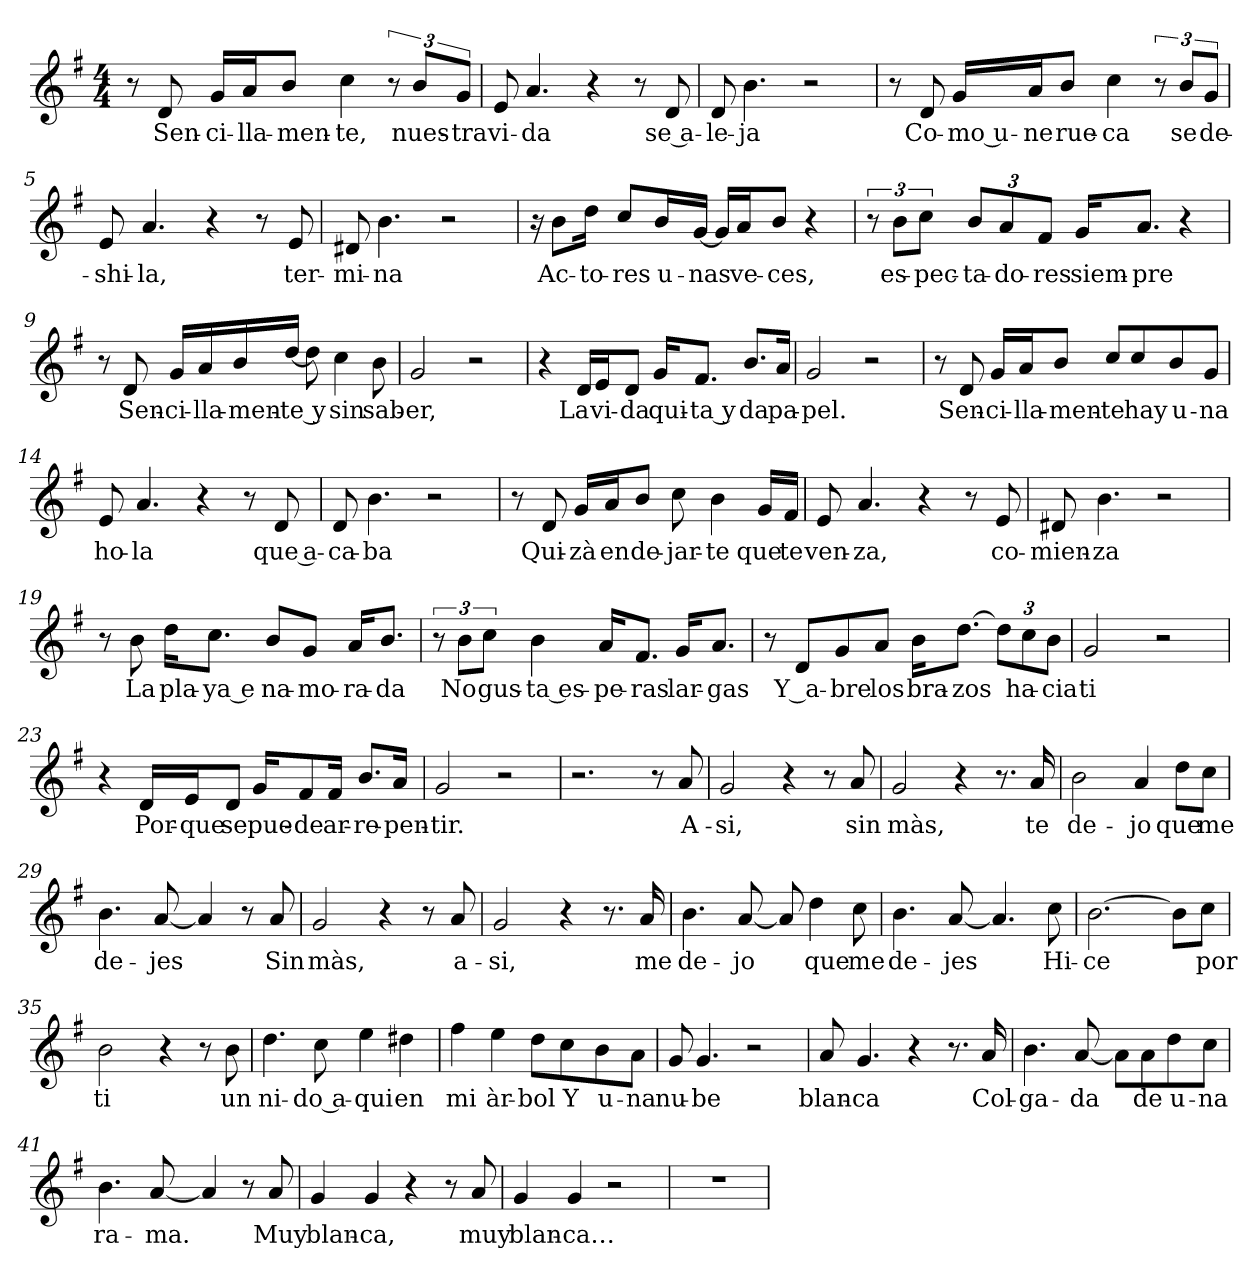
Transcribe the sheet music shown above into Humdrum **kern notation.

**kern	**text
*part1	*part1
*staff1	*staff1
*clefG2	*
*k[f#]	*
*G:	*
*M4/4	*
=1	=1
8r	.
!	!LO:LY:b
8d/	Sen-
!	!LO:LY:b
16g/LL	-ci-
!	!LO:LY:b
16a/J	-lla-
!	!LO:LY:b
8b/J	-men-
!	!LO:LY:b
4cc\	-te,
12r	.
!	!LO:LY:b
12b/L	nues-
!	!LO:LY:b
12g/J	-tra
=2	=2
!	!LO:LY:b
8e/	vi-
!	!LO:LY:b
4.a/	-da
4r	.
8r	.
!	!LO:LY:b
8d/	se a-
=3	=3
!	!LO:LY:b
8d/	-le-
!	!LO:LY:b
4.b\	-ja
2r	.
!!LO:LB:g=z
=4	=4
8r	.
!	!LO:LY:b
8d/	Co-
!	!LO:LY:b
16g/LL	-mo u-
!	!LO:LY:b
16a/J	-ne
!	!LO:LY:b
8b/J	rue-
!	!LO:LY:b
4cc\	-ca
12r	.
!	!LO:LY:b
12b/L	se
!	!LO:LY:b
12g/J	de-
=5	=5
!	!LO:LY:b
8e/	-shi-
!	!LO:LY:b
4.a/	-la,
4r	.
8r	.
!	!LO:LY:b
8e/	ter-
=6	=6
!	!LO:LY:b
8d#X/	-mi-
!	!LO:LY:b
4.b\	-na
2r	.
!!LO:LB:g=z
=7	=7
16r	.
!	!LO:LY:b
8b\L	Ac-
!	!LO:LY:b
16dd\Jk	-to-
!	!LO:LY:b
8cc/L	-res
!	!LO:LY:b
16b/L	u-
!	!LO:LY:b
[16g/JJ	-nas
16g/LL]	.
!	!LO:LY:b
16a/J	ve-
!	!LO:LY:b
8b/J	-ces,
4r	.
=8	=8
12r	.
!	!LO:LY:b
12b\L	es-
!	!LO:LY:b
12cc\J	-pec-
!	!LO:LY:b
12b/L	-ta-
!	!LO:LY:b
12a/	-do-
!	!LO:LY:b
12f#/J	-res
!	!LO:LY:b
16g/KL	siem-
!	!LO:LY:b
8.a/J	-pre
4r	.
!!LO:LB:g=z
=9	=9
8r	.
!	!LO:LY:b
8d/	Sen-
!	!LO:LY:b
16g/LL	-ci-
!	!LO:LY:b
16a/	-lla-
!	!LO:LY:b
16b/	-men-
!	!LO:LY:b
[16dd/JJ	-te y
8dd\]	.
!	!LO:LY:b
4cc\	sin
!	!LO:LY:b
8b\	sab-
=10	=10
!	!LO:LY:b
2g/	-er,
2r	.
=11	=11
4r	.
!	!LO:LY:b
16d/LL	La
!	!LO:LY:b
16e/J	vi-
!	!LO:LY:b
8d/J	-da
!	!LO:LY:b
16g/KL	qui-
!	!LO:LY:b
8.f#/J	-ta y
!	!LO:LY:b
8.b/L	da
!	!LO:LY:b
16a/Jk	pa-
!!LO:LB:g=z
=12	=12
!	!LO:LY:b
2g/	-pel.
2r	.
=13	=13
8r	.
!	!LO:LY:b
8d/	Sen-
!	!LO:LY:b
16g/LL	-ci-
!	!LO:LY:b
16a/J	-lla-
!	!LO:LY:b
8b/J	-men-
!	!LO:LY:b
8cc/L	-te
!	!LO:LY:b
8cc/	hay
!	!LO:LY:b
8b/	u-
!	!LO:LY:b
8g/J	-na
=14	=14
!	!LO:LY:b
8e/	ho-
!	!LO:LY:b
4.a/	-la
4r	.
8r	.
!	!LO:LY:b
8d/	que a-
=15	=15
!	!LO:LY:b
8d/	-ca-
!	!LO:LY:b
4.b\	-ba
2r	.
!!LO:LB:g=z
=16	=16
8r	.
!	!LO:LY:b
8d/	Qui-
!	!LO:LY:b
16g/LL	-zà
!	!LO:LY:b
16a/J	en
!	!LO:LY:b
8b/J	de-
!	!LO:LY:b
8cc\	-jar-
!	!LO:LY:b
4b\	-te
!	!LO:LY:b
16g/LL	que
!	!LO:LY:b
16f#/JJ	te
=17	=17
!	!LO:LY:b
8e/	ven-
!	!LO:LY:b
4.a/	-za,
4r	.
8r	.
!	!LO:LY:b
8e/	co-
=18	=18
!	!LO:LY:b
8d#X/	-mien-
!	!LO:LY:b
4.b\	-za
2r	.
!!LO:LB:g=z
=19	=19
8r	.
!	!LO:LY:b
8b\	La
!	!LO:LY:b
16dd\KL	pla-
!	!LO:LY:b
8.cc\J	-ya e
!	!LO:LY:b
8b/L	na-
!	!LO:LY:b
8g/J	-mo-
!	!LO:LY:b
16a/KL	-ra-
!	!LO:LY:b
8.b/J	-da
=20	=20
12r	.
!	!LO:LY:b
12b\L	No
!	!LO:LY:b
12cc\J	gus-
!	!LO:LY:b
4b\	-ta es-
!	!LO:LY:b
16a/KL	-pe-
!	!LO:LY:b
8.f#/J	-ras
!	!LO:LY:b
16g/KL	lar-
!	!LO:LY:b
8.a/J	-gas
!!LO:LB:g=z
=21	=21
8r	.
!	!LO:LY:b
8d/L	Y a-
!	!LO:LY:b
8g/	-bre
!	!LO:LY:b
8a/J	los
!	!LO:LY:b
16b\KL	bra-
!	!LO:LY:b
[8.dd\J	-zos
12dd\L]	.
!	!LO:LY:b
12cc\	ha-
!	!LO:LY:b
12b\J	-cia
=22	=22
!	!LO:LY:b
2g/	ti
2r	.
=23	=23
4r	.
!	!LO:LY:b
16d/LL	Por-
!	!LO:LY:b
16e/J	-que
!	!LO:LY:b
8d/J	se
!	!LO:LY:b
16g/KL	pue-
!	!LO:LY:b
8f#/	-de
!	!LO:LY:b
16f#/Jk	ar-
!	!LO:LY:b
8.b/L	-re-
!	!LO:LY:b
16a/Jk	-pen-
!!LO:PB:g=z
=24	=24
!	!LO:LY:b
2g/	-tir.
2r	.
=25	=25
2.r	.
8r	.
!	!LO:LY:b
8a/	A-
=26	=26
!	!LO:LY:b
2g/	-si,
4r	.
8r	.
!	!LO:LY:b
8a/	sin
=27	=27
!	!LO:LY:b
2g/	màs,
4r	.
8.r	.
!	!LO:LY:b
16a/	te
=28	=28
!	!LO:LY:b
2b\	de-
!	!LO:LY:b
4a/	-jo
!	!LO:LY:b
8dd\L	que
!	!LO:LY:b
8cc\J	me
!!LO:LB:g=z
=29	=29
!	!LO:LY:b
4.b\	de-
!	!LO:LY:b
[8a/	-jes
4a/]	.
8r	.
!	!LO:LY:b
8a/	Sin
=30	=30
!	!LO:LY:b
2g/	màs,
4r	.
8r	.
!	!LO:LY:b
8a/	a-
=31	=31
!	!LO:LY:b
2g/	-si,
4r	.
8.r	.
!	!LO:LY:b
16a/	me
!!LO:LB:g=z
=32	=32
!	!LO:LY:b
4.b\	de-
!	!LO:LY:b
[8a/	-jo
8a/]	.
!	!LO:LY:b
4dd\	que
!	!LO:LY:b
8cc\	me
=33	=33
!	!LO:LY:b
4.b\	de-
!	!LO:LY:b
[8a/	-jes
4.a/]	.
!	!LO:LY:b
8cc\	Hi-
=34	=34
!	!LO:LY:b
[2.b\	-ce
8b\L]	.
!	!LO:LY:b
8cc\J	por
!!LO:LB:g=z
=35	=35
!	!LO:LY:b
2b\	ti
4r	.
8r	.
!	!LO:LY:b
8b\	un
=36	=36
!	!LO:LY:b
4.dd\	ni-
!	!LO:LY:b
8cc\	-do a-
!	!LO:LY:b
4ee\	-qui
!	!LO:LY:b
4dd#X\	en
=37	=37
!	!LO:LY:b
4ff#\	mi
!	!LO:LY:b
4ee\	àr-
!	!LO:LY:b
8dd\L	-bol
!	!LO:LY:b
8cc\	Y
!	!LO:LY:b
8b\	u-
!	!LO:LY:b
8a\J	-na
!!LO:LB:g=z
=38	=38
!	!LO:LY:b
8g/	nu-
!	!LO:LY:b
4.g/	-be
2r	.
=39	=39
!	!LO:LY:b
8a/	blan-
!	!LO:LY:b
4.g/	-ca
4r	.
8.r	.
!	!LO:LY:b
16a/	Col-
=40	=40
!	!LO:LY:b
4.b\	-ga-
!	!LO:LY:b
[8a/	-da
8a\L]	.
!	!LO:LY:b
8a\	de
!	!LO:LY:b
8dd\	u-
!	!LO:LY:b
8cc\J	-na
!!LO:LB:g=z
=41	=41
!	!LO:LY:b
4.b\	ra-
!	!LO:LY:b
[8a/	-ma.
4a/]	.
8r	.
!	!LO:LY:b
8a/	Muy
=42	=42
!	!LO:LY:b
4g/	blan-
!	!LO:LY:b
4g/	-ca,
4r	.
8r	.
!	!LO:LY:b
8a/	muy
=43	=43
!	!LO:LY:b
4g/	blan-
!	!LO:LY:b
4g/	-ca…
2r	.
!!LO:LB:g=z
=44	=44
1r	.
=	=
*-	*-
